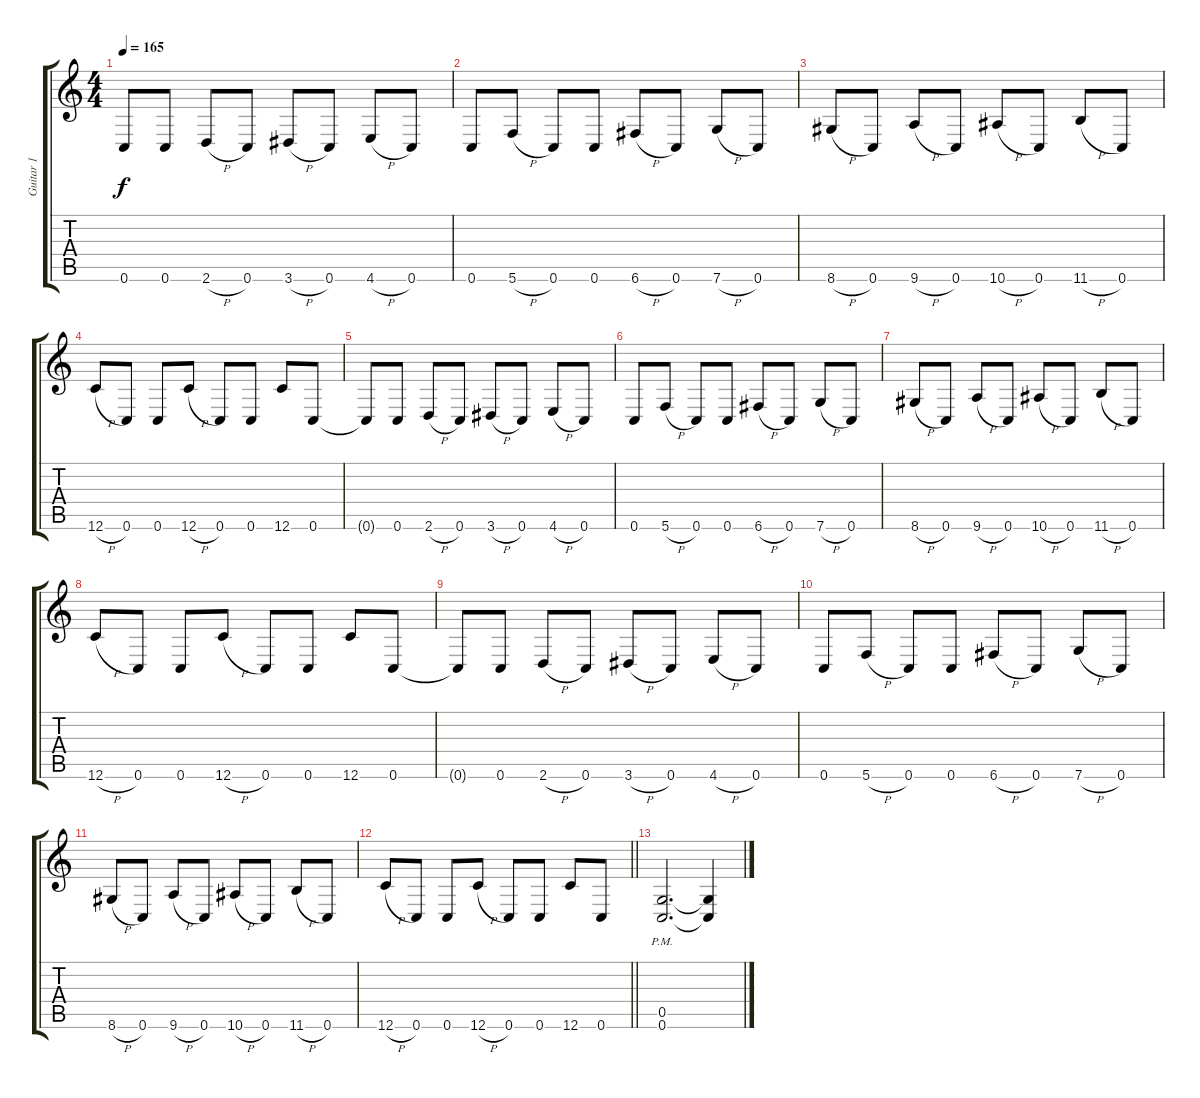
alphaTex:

\track ("Guitar 1" "Guitar 1") {instrument distortionguitar}
\staff {score tabs}
\tuning (E4 C4 G3 C3 G2 C2) {hide}
\ts (4 4)
\tempo 165
\clef g2
\ks c
0.6{t}.8{dy f} 0.6.8 2.6{h}.8 0.6.8 3.6{h}.8 0.6.8 4.6{h}.8 0.6.8 |
0.6.8 5.6{h}.8 0.6.8 0.6.8 6.6{h}.8 0.6.8 7.6{h}.8 0.6.8 |
8.6{h}.8 0.6.8 9.6{h}.8 0.6.8 10.6{h}.8 0.6.8 11.6{h}.8 0.6.8 |
12.6{h}.8 0.6.8 0.6.8 12.6{h}.8 0.6.8 0.6.8 12.6.8 0.6.8 |
0.6{t}.8 0.6.8 2.6{h}.8 0.6.8 3.6{h}.8 0.6.8 4.6{h}.8 0.6.8 |
0.6.8 5.6{h}.8 0.6.8 0.6.8 6.6{h}.8 0.6.8 7.6{h}.8 0.6.8 |
8.6{h}.8 0.6.8 9.6{h}.8 0.6.8 10.6{h}.8 0.6.8 11.6{h}.8 0.6.8 |
12.6{h}.8 0.6.8 0.6.8 12.6{h}.8 0.6.8 0.6.8 12.6.8 0.6.8 |
0.6{t}.8 0.6.8 2.6{h}.8 0.6.8 3.6{h}.8 0.6.8 4.6{h}.8 0.6.8 |
0.6.8 5.6{h}.8 0.6.8 0.6.8 6.6{h}.8 0.6.8 7.6{h}.8 0.6.8 |
8.6{h}.8 0.6.8 9.6{h}.8 0.6.8 10.6{h}.8 0.6.8 11.6{h}.8 0.6.8 |
\barLineRight lightlight
12.6{h}.8 0.6.8 0.6.8 12.6{h}.8 0.6.8 0.6.8 12.6.8 0.6.8 |
(0.5{pm} 0.6{pm}).2{d} (0.5{t} 0.6{t}).4
